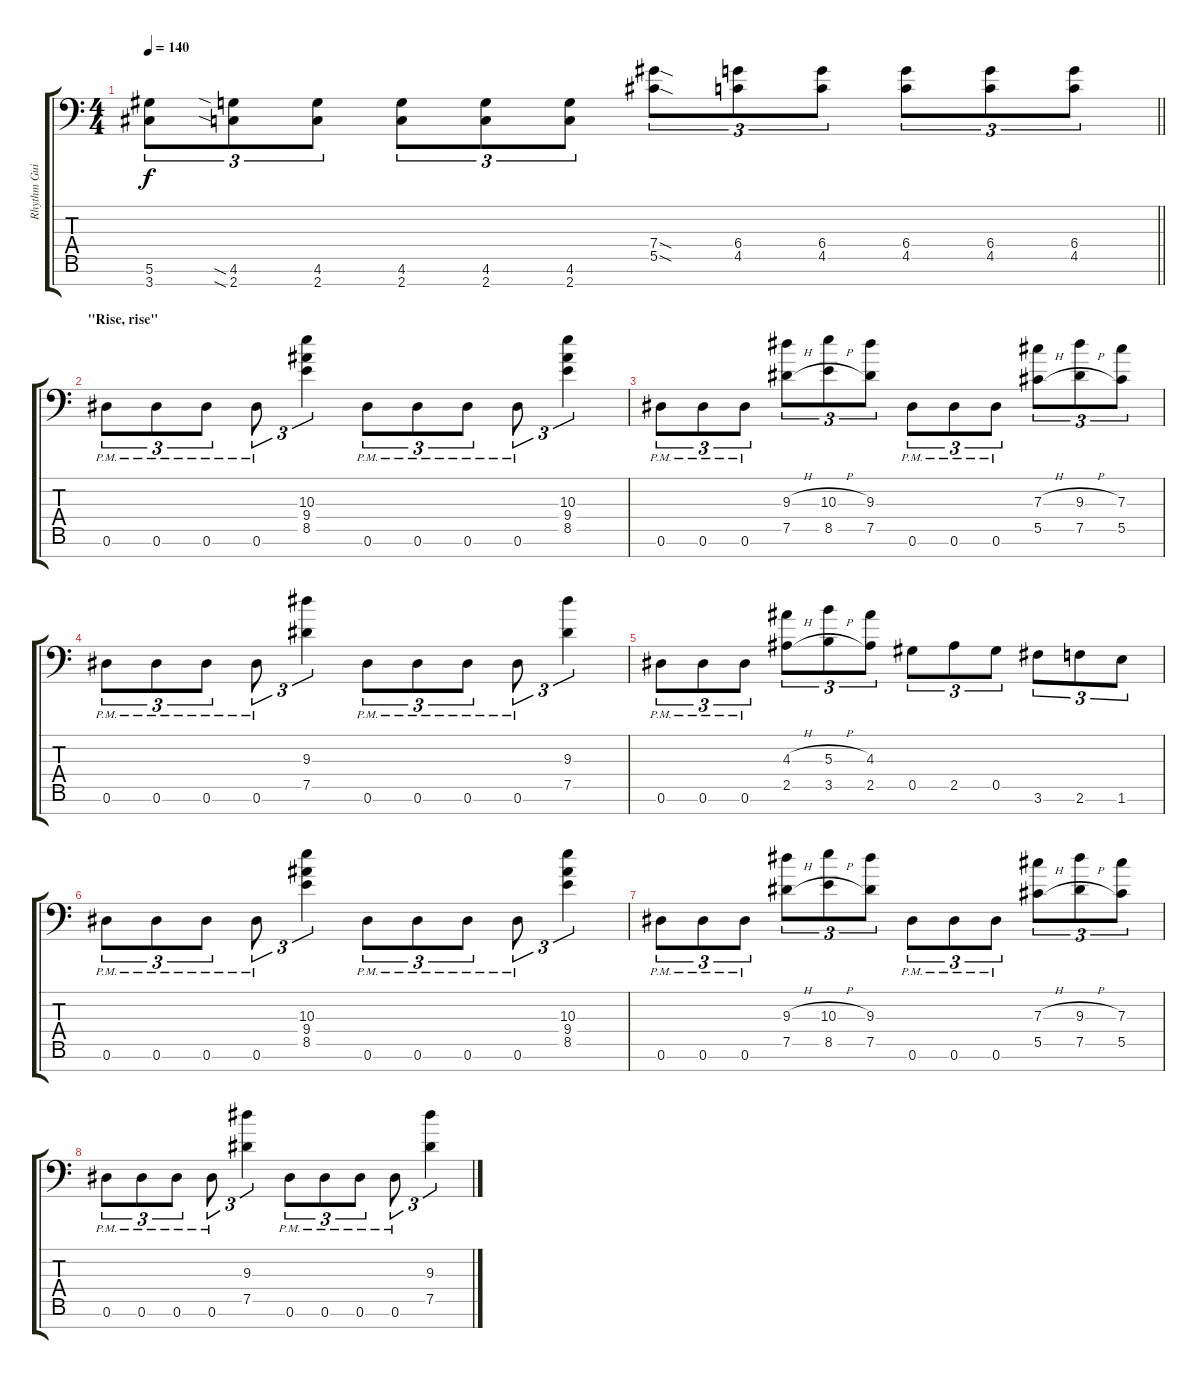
\track ("Rhythm Guitar" "Rhythm Gui") {instrument distortionguitar}
\staff {score tabs}
\tuning (Eb4 Bb3 Gb3 Db3 Ab2 Eb2 Bb1) {hide}
\ts (4 4)
\tempo 140
\clef f4
\barLineRight lightlight
\ks c
(5.6 3.7).8{tu (3 2) dy f} (4.6{sia} 2.7{sia}).8{tu (3 2)} (4.6 2.7).8{tu (3 2)} (4.6 2.7).8{tu (3 2)} (4.6 2.7).8{tu (3 2)} (4.6 2.7).8{tu (3 2)} (7.4{sod} 5.5{sod}).8{tu (3 2)} (6.4 4.5).8{tu (3 2)} (6.4 4.5).8{tu (3 2)} (6.4 4.5).8{tu (3 2)} (6.4 4.5).8{tu (3 2)} (6.4 4.5).8{tu (3 2)} |
\section ("" "\"Rise, rise\"")
0.6{pm}.8{tu (3 2)} 0.6{pm}.8{tu (3 2)} 0.6{pm}.8{tu (3 2)} 0.6{pm}.8{tu (3 2)} (10.3 9.4 8.5).4{tu (3 2)} 0.6{pm}.8{tu (3 2)} 0.6{pm}.8{tu (3 2)} 0.6{pm}.8{tu (3 2)} 0.6{pm}.8{tu (3 2)} (10.3 9.4 8.5).4{tu (3 2)} |
0.6{pm}.8{tu (3 2)} 0.6{pm}.8{tu (3 2)} 0.6{pm}.8{tu (3 2)} (9.3{h} 7.5{h}).8{tu (3 2)} (10.3{h} 8.5{h}).8{tu (3 2)} (9.3 7.5).8{tu (3 2)} 0.6{pm}.8{tu (3 2)} 0.6{pm}.8{tu (3 2)} 0.6{pm}.8{tu (3 2)} (7.3{h} 5.5{h}).8{tu (3 2)} (9.3{h} 7.5{h}).8{tu (3 2)} (7.3 5.5).8{tu (3 2)} |
0.6{pm}.8{tu (3 2)} 0.6{pm}.8{tu (3 2)} 0.6{pm}.8{tu (3 2)} 0.6{pm}.8{tu (3 2)} (9.3 7.5).4{tu (3 2)} 0.6{pm}.8{tu (3 2)} 0.6{pm}.8{tu (3 2)} 0.6{pm}.8{tu (3 2)} 0.6{pm}.8{tu (3 2)} (9.3 7.5).4{tu (3 2)} |
0.6{pm}.8{tu (3 2)} 0.6{pm}.8{tu (3 2)} 0.6{pm}.8{tu (3 2)} (4.3{h} 2.5{h}).8{tu (3 2)} (5.3{h} 3.5{h}).8{tu (3 2)} (4.3 2.5).8{tu (3 2)} 0.5.8{tu (3 2)} 2.5.8{tu (3 2)} 0.5.8{tu (3 2)} 3.6.8{tu (3 2)} 2.6.8{tu (3 2)} 1.6.8{tu (3 2)} |
0.6{pm}.8{tu (3 2)} 0.6{pm}.8{tu (3 2)} 0.6{pm}.8{tu (3 2)} 0.6{pm}.8{tu (3 2)} (10.3 9.4 8.5).4{tu (3 2)} 0.6{pm}.8{tu (3 2)} 0.6{pm}.8{tu (3 2)} 0.6{pm}.8{tu (3 2)} 0.6{pm}.8{tu (3 2)} (10.3 9.4 8.5).4{tu (3 2)} |
0.6{pm}.8{tu (3 2)} 0.6{pm}.8{tu (3 2)} 0.6{pm}.8{tu (3 2)} (9.3{h} 7.5{h}).8{tu (3 2)} (10.3{h} 8.5{h}).8{tu (3 2)} (9.3 7.5).8{tu (3 2)} 0.6{pm}.8{tu (3 2)} 0.6{pm}.8{tu (3 2)} 0.6{pm}.8{tu (3 2)} (7.3{h} 5.5{h}).8{tu (3 2)} (9.3{h} 7.5{h}).8{tu (3 2)} (7.3 5.5).8{tu (3 2)} |
0.6{pm}.8{tu (3 2)} 0.6{pm}.8{tu (3 2)} 0.6{pm}.8{tu (3 2)} 0.6{pm}.8{tu (3 2)} (9.3 7.5).4{tu (3 2)} 0.6{pm}.8{tu (3 2)} 0.6{pm}.8{tu (3 2)} 0.6{pm}.8{tu (3 2)} 0.6{pm}.8{tu (3 2)} (9.3 7.5).4{tu (3 2)}
